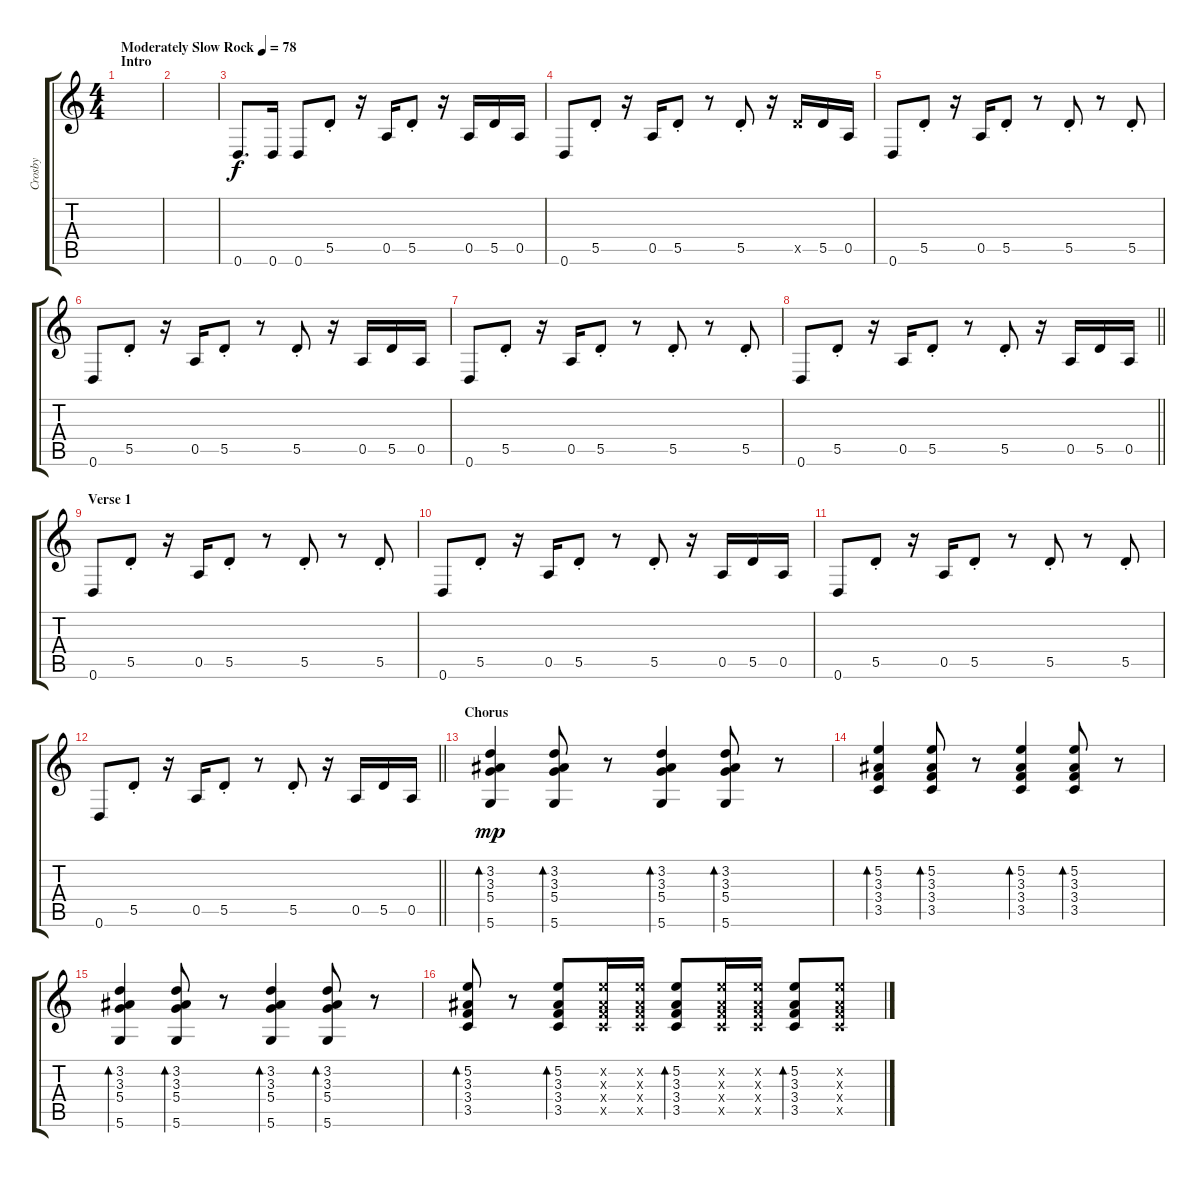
\track ("Crosby" "Crosby") {instrument electricguitarclean}
\staff {score tabs}
\tuning (D4 B3 G3 D3 A2 D2) {hide}
\ts (4 4)
\section ("" "Intro")
\tempo (78 "Moderately Slow Rock")
\clef g2
\ks c
|
|
0.6.8{d} 0.6.16 0.6.8 5.5{st}.8 r.16 0.5.16 5.5{st}.8 r.16 0.5.16 5.5.16 0.5.16 |
0.6.8 5.5{st}.8 r.16 0.5.16 5.5{st}.8 r.8 5.5{st}.8 r.16 5.5{x}.16 5.5.16 0.5.16 |
0.6.8 5.5{st}.8 r.16 0.5.16 5.5{st}.8 r.8 5.5{st}.8 r.8 5.5{st}.8 |
0.6.8 5.5{st}.8 r.16 0.5.16 5.5{st}.8 r.8 5.5{st}.8 r.16 0.5.16 5.5.16 0.5.16 |
0.6.8 5.5{st}.8 r.16 0.5.16 5.5{st}.8 r.8 5.5{st}.8 r.8 5.5{st}.8 |
\barLineRight lightlight
0.6.8 5.5{st}.8 r.16 0.5.16 5.5{st}.8 r.8 5.5{st}.8 r.16 0.5.16 5.5.16 0.5.16 |
\section ("" "Verse 1")
0.6.8 5.5{st}.8 r.16 0.5.16 5.5{st}.8 r.8 5.5{st}.8 r.8 5.5{st}.8 |
0.6.8 5.5{st}.8 r.16 0.5.16 5.5{st}.8 r.8 5.5{st}.8 r.16 0.5.16 5.5.16 0.5.16 |
0.6.8 5.5{st}.8 r.16 0.5.16 5.5{st}.8 r.8 5.5{st}.8 r.8 5.5{st}.8 |
\barLineRight lightlight
0.6.8 5.5{st}.8 r.16 0.5.16 5.5{st}.8 r.8 5.5{st}.8 r.16 0.5.16 5.5.16 0.5.16 |
\section ("" "Chorus")
(3.2 3.3 5.4 5.6).4{bd 120 dy mp} (3.2 3.3 5.4 5.6).8{bd 60} r.8 (3.2 3.3 5.4 5.6).4{bd 120} (3.2 3.3 5.4 5.6).8{bd 60} r.8 |
(5.2 3.3 3.4 3.5).4{bd 120} (5.2 3.3 3.4 3.5).8{bd 60} r.8 (5.2 3.3 3.4 3.5).4{bd 120} (5.2 3.3 3.4 3.5).8{bd 60} r.8 |
(3.2 3.3 5.4 5.6).4{bd 120} (3.2 3.3 5.4 5.6).8{bd 60} r.8 (3.2 3.3 5.4 5.6).4{bd 120} (3.2 3.3 5.4 5.6).8{bd 60} r.8 |
(5.2 3.3 3.4 3.5).8{bd 60} r.8 (5.2 3.3 3.4 3.5).8{bd 120} (5.2{x} 3.3{x} 3.4{x} 3.5{x}).16 (5.2{x} 3.3{x} 3.4{x} 3.5{x}).16 (5.2 3.3 3.4 3.5).8{bd 120} (5.2{x} 3.3{x} 3.4{x} 3.5{x}).16 (5.2{x} 3.3{x} 3.4{x} 3.5{x}).16 (5.2 3.3 3.4 3.5).8{bd 120} (5.2{x} 3.3{x} 3.4{x} 3.5{x}).8
